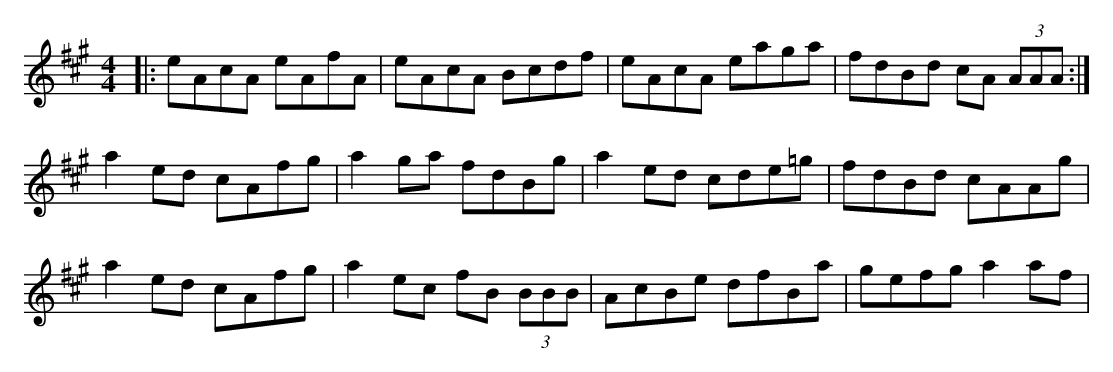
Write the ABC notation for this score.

X:1
M:4/4
K:A
|:eAcA eAfA|eAcA Bcdf|eAcA eaga|fdBd cA (3AAA:|
a2 ed cAfg|a2ga fdBg|a2 ed cde=g|fdBd cAAg|
a2 ed cAfg|a2 ec fB (3BBB|AcBe dfBa|gefg a2 af|
